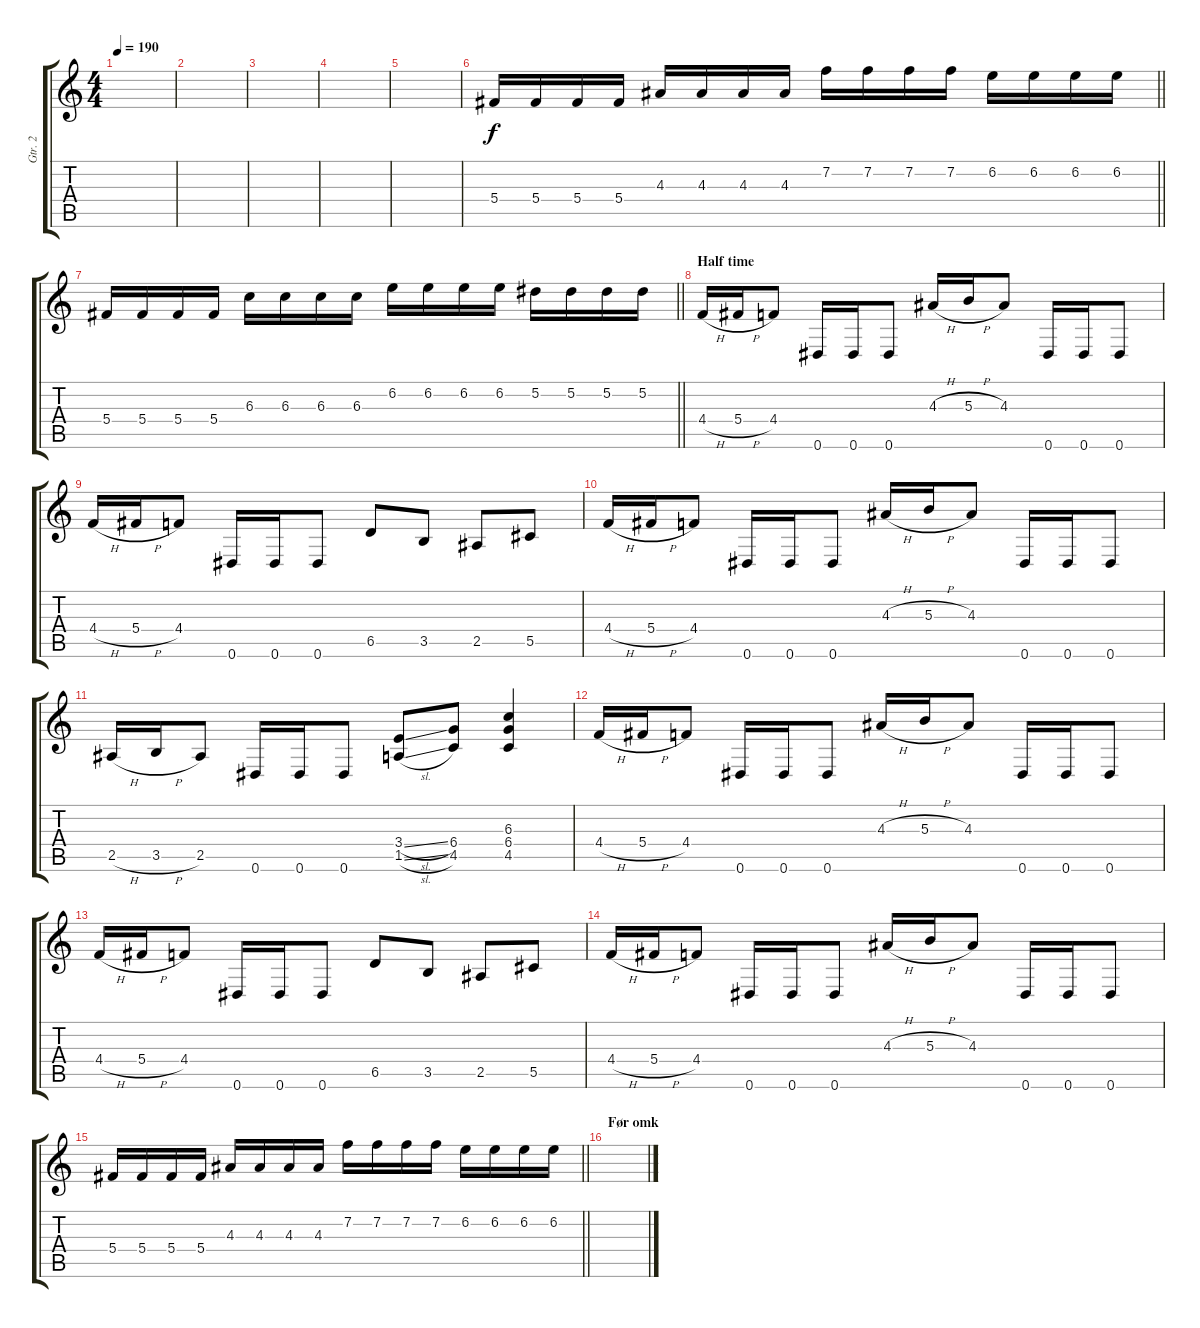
\track ("Gtr. 2" "Gtr. 2") {instrument distortionguitar}
\staff {score tabs}
\tuning (Eb4 Bb3 Gb3 Db3 Ab2 Eb2) {hide}
\ts (4 4)
\tempo 190
\clef g2
\ks c
|
|
|
|
|
\barLineRight lightlight
5.4.16 5.4.16 5.4.16 5.4.16 4.3.16 4.3.16 4.3.16 4.3.16 7.2.16 7.2.16 7.2.16 7.2.16 6.2.16 6.2.16 6.2.16 6.2.16 |
\barLineRight lightlight
5.4.16 5.4.16 5.4.16 5.4.16 6.3.16 6.3.16 6.3.16 6.3.16 6.2.16 6.2.16 6.2.16 6.2.16 5.2.16 5.2.16 5.2.16 5.2.16 |
\section ("" "Half time")
4.4{h}.16 5.4{h}.16 4.4.8 0.6.16 0.6.16 0.6.8 4.3{h}.16 5.3{h}.16 4.3.8 0.6.16 0.6.16 0.6.8 |
4.4{h}.16 5.4{h}.16 4.4.8 0.6.16 0.6.16 0.6.8 6.5.8 3.5.8 2.5.8 5.5.8 |
4.4{h}.16 5.4{h}.16 4.4.8 0.6.16 0.6.16 0.6.8 4.3{h}.16 5.3{h}.16 4.3.8 0.6.16 0.6.16 0.6.8 |
2.5{h}.16 3.5{h}.16 2.5.8 0.6.16 0.6.16 0.6.8 (3.4{sl} 1.5{sl}).8 (6.4 4.5).8 (6.3 6.4 4.5).4 |
4.4{h}.16 5.4{h}.16 4.4.8 0.6.16 0.6.16 0.6.8 4.3{h}.16 5.3{h}.16 4.3.8 0.6.16 0.6.16 0.6.8 |
4.4{h}.16 5.4{h}.16 4.4.8 0.6.16 0.6.16 0.6.8 6.5.8 3.5.8 2.5.8 5.5.8 |
4.4{h}.16 5.4{h}.16 4.4.8 0.6.16 0.6.16 0.6.8 4.3{h}.16 5.3{h}.16 4.3.8 0.6.16 0.6.16 0.6.8 |
\barLineRight lightlight
5.4.16 5.4.16 5.4.16 5.4.16 4.3.16 4.3.16 4.3.16 4.3.16 7.2.16 7.2.16 7.2.16 7.2.16 6.2.16 6.2.16 6.2.16 6.2.16 |
\section ("" "Før omk")
